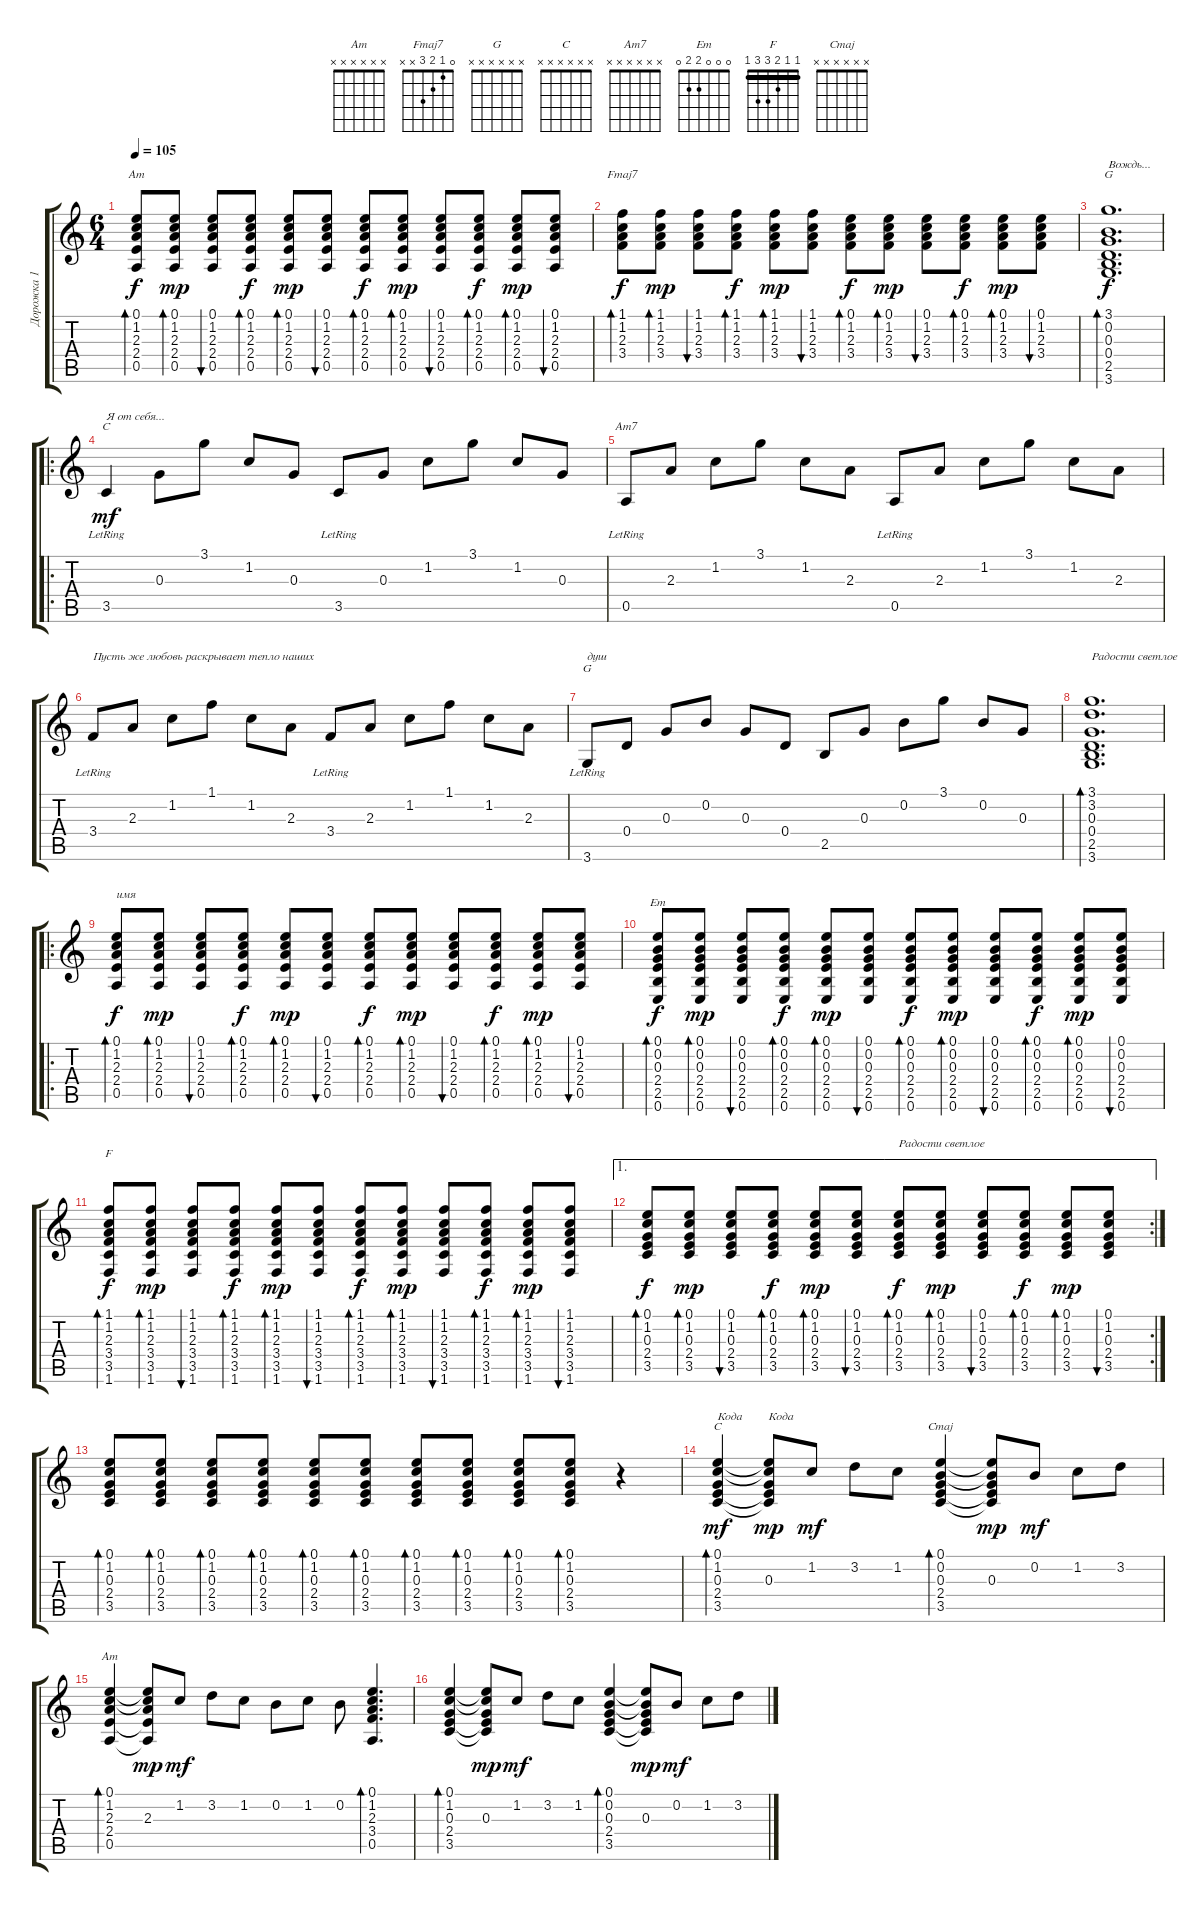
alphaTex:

\track ("Дорожка 1" "Дорожка 1") {instrument acousticguitarsteel}
\staff {score tabs}
\tuning (E4 B3 G3 D3 A2 E2) {hide}
\chord ("Am" 0 1 2 2 0 x)
\chord ("Fmaj7" 0 1 2 3 x x)
\chord ("G" 3 0 0 0 2 3)
\chord ("C" 0 1 0 2 3 x)
\chord ("Am7" x x x x x x)
\chord ("G" x x x x x x)
\chord ("Em" 0 0 0 2 2 0)
\chord ("F" 1 1 2 3 3 1) {barre 1}
\chord ("C" x x x x x x)
\chord ("Cmaj" x x x x x x)
\chord ("Am" x x x x x x)
\ts (6 4)
\tempo 105
\clef g2
\ks c
(0.1 1.2 2.3 2.4 0.5).8{bd 60 ch "Am" dy f} (0.1 1.2 2.3 2.4 0.5).8{bd 60 dy mp} (0.1 1.2 2.3 2.4 0.5).8{bu 60} (0.1 1.2 2.3 2.4 0.5).8{bd 60 dy f} (0.1 1.2 2.3 2.4 0.5).8{bd 60 dy mp} (0.1 1.2 2.3 2.4 0.5).8{bu 60} (0.1 1.2 2.3 2.4 0.5).8{bd 60 dy f} (0.1 1.2 2.3 2.4 0.5).8{bd 60 dy mp} (0.1 1.2 2.3 2.4 0.5).8{bu 60} (0.1 1.2 2.3 2.4 0.5).8{bd 60 dy f} (0.1 1.2 2.3 2.4 0.5).8{bd 60 dy mp} (0.1 1.2 2.3 2.4 0.5).8{bu 60} |
(1.1 1.2 2.3 3.4).8{bd 60 ch "Fmaj7" dy f} (1.1 1.2 2.3 3.4).8{bd 60 dy mp} (1.1 1.2 2.3 3.4).8{bu 60} (1.1 1.2 2.3 3.4).8{bd 60 dy f} (1.1 1.2 2.3 3.4).8{bd 60 dy mp} (1.1 1.2 2.3 3.4).8{bu 60} (0.1 1.2 2.3 3.4).8{bd 60 dy f} (0.1 1.2 2.3 3.4).8{bd 60 dy mp} (0.1 1.2 2.3 3.4).8{bu 60} (0.1 1.2 2.3 3.4).8{bd 60 dy f} (0.1 1.2 2.3 3.4).8{bd 60 dy mp} (0.1 1.2 2.3 3.4).8{bu 60} |
(3.1 0.2 0.3 0.4 2.5 3.6).1{d bd 60 ch "G" txt "Вождь..." dy f} |
\ro
3.5{lr}.4{ch "C" txt "Я от себя..." dy mf} 0.3.8 3.1.8 1.2.8 0.3.8 3.5{lr}.8 0.3.8 1.2.8 3.1.8 1.2.8 0.3.8 |
0.5{lr}.8{ch "Am7"} 2.3.8 1.2.8 3.1.8 1.2.8 2.3.8 0.5{lr}.8 2.3.8 1.2.8 3.1.8 1.2.8 2.3.8 |
3.4{lr}.8{txt "Пусть же любовь раскрывает тепло наших"} 2.3.8 1.2.8 1.1.8 1.2.8 2.3.8 3.4{lr}.8 2.3.8 1.2.8 1.1.8 1.2.8 2.3.8 |
3.6{lr}.8{ch "G" txt "душ"} 0.4.8 0.3.8 0.2.8 0.3.8 0.4.8 2.5.8 0.3.8 0.2.8 3.1.8 0.2.8 0.3.8 |
(3.1 3.2 0.3 0.4 2.5 3.6).1{d bd 240 txt "Радости светлое"} |
\ro
(0.1 1.2 2.3 2.4 0.5).8{bd 60 txt "имя" dy f} (0.1 1.2 2.3 2.4 0.5).8{bd 60 dy mp} (0.1 1.2 2.3 2.4 0.5).8{bu 60} (0.1 1.2 2.3 2.4 0.5).8{bd 60 dy f} (0.1 1.2 2.3 2.4 0.5).8{bd 60 dy mp} (0.1 1.2 2.3 2.4 0.5).8{bu 60} (0.1 1.2 2.3 2.4 0.5).8{bd 60 dy f} (0.1 1.2 2.3 2.4 0.5).8{bd 60 dy mp} (0.1 1.2 2.3 2.4 0.5).8{bu 60} (0.1 1.2 2.3 2.4 0.5).8{bd 60 dy f} (0.1 1.2 2.3 2.4 0.5).8{bd 60 dy mp} (0.1 1.2 2.3 2.4 0.5).8{bu 60} |
(0.1 0.2 0.3 2.4 2.5 0.6).8{bd 60 ch "Em" dy f} (0.1 0.2 0.3 2.4 2.5 0.6).8{bd 60 dy mp} (0.1 0.2 0.3 2.4 2.5 0.6).8{bu 60} (0.1 0.2 0.3 2.4 2.5 0.6).8{bd 60 dy f} (0.1 0.2 0.3 2.4 2.5 0.6).8{bd 60 dy mp} (0.1 0.2 0.3 2.4 2.5 0.6).8{bu 60} (0.1 0.2 0.3 2.4 2.5 0.6).8{bd 60 dy f} (0.1 0.2 0.3 2.4 2.5 0.6).8{bd 60 dy mp} (0.1 0.2 0.3 2.4 2.5 0.6).8{bu 60} (0.1 0.2 0.3 2.4 2.5 0.6).8{bd 60 dy f} (0.1 0.2 0.3 2.4 2.5 0.6).8{bd 60 dy mp} (0.1 0.2 0.3 2.4 2.5 0.6).8{bu 60} |
(1.1 1.2 2.3 3.4 3.5 1.6).8{bd 60 ch "F" dy f} (1.1 1.2 2.3 3.4 3.5 1.6).8{bd 60 dy mp} (1.1 1.2 2.3 3.4 3.5 1.6).8{bu 60} (1.1 1.2 2.3 3.4 3.5 1.6).8{bd 60 dy f} (1.1 1.2 2.3 3.4 3.5 1.6).8{bd 60 dy mp} (1.1 1.2 2.3 3.4 3.5 1.6).8{bu 60} (1.1 1.2 2.3 3.4 3.5 1.6).8{bd 60 dy f} (1.1 1.2 2.3 3.4 3.5 1.6).8{bd 60 dy mp} (1.1 1.2 2.3 3.4 3.5 1.6).8{bu 60} (1.1 1.2 2.3 3.4 3.5 1.6).8{bd 60 dy f} (1.1 1.2 2.3 3.4 3.5 1.6).8{bd 60 dy mp} (1.1 1.2 2.3 3.4 3.5 1.6).8{bu 60} |
\ae 1
\rc 2
(0.1 1.2 0.3 2.4 3.5).8{bd 60 dy f} (0.1 1.2 0.3 2.4 3.5).8{bd 60 dy mp} (0.1 1.2 0.3 2.4 3.5).8{bu 60} (0.1 1.2 0.3 2.4 3.5).8{bd 60 dy f} (0.1 1.2 0.3 2.4 3.5).8{bd 60 dy mp} (0.1 1.2 0.3 2.4 3.5).8{bu 60} (0.1 1.2 0.3 2.4 3.5).8{bd 60 txt "Радости светлое" dy f} (0.1 1.2 0.3 2.4 3.5).8{bd 60 dy mp} (0.1 1.2 0.3 2.4 3.5).8{bu 60} (0.1 1.2 0.3 2.4 3.5).8{bd 60 dy f} (0.1 1.2 0.3 2.4 3.5).8{bd 60 dy mp} (0.1 1.2 0.3 2.4 3.5).8{bu 60} |
(0.1 1.2 0.3 2.4 3.5).8{bd 60} (0.1 1.2 0.3 2.4 3.5).8{bd 60} (0.1 1.2 0.3 2.4 3.5).8{bd 60} (0.1 1.2 0.3 2.4 3.5).8{bd 60} (0.1 1.2 0.3 2.4 3.5).8{bd 60} (0.1 1.2 0.3 2.4 3.5).8{bd 60} (0.1 1.2 0.3 2.4 3.5).8{bd 60} (0.1 1.2 0.3 2.4 3.5).8{bd 60} (0.1 1.2 0.3 2.4 3.5).8{bd 60} (0.1 1.2 0.3 2.4 3.5).8{bd 60} r.4 |
(0.1 1.2 0.3 2.4 3.5).4{bd 240 ch "C" txt "Кода" dy mf} (0.1{t} 1.2{t} 0.3 2.4{t} 3.5{t}).8{txt "Кода" dy mp} 1.2.8{dy mf} 3.2.8 1.2.8 (0.1 0.2 0.3 2.4 3.5).4{bd 120 ch "Cmaj"} (0.1{t} 0.2{t} 0.3 2.4{t} 3.5{t}).8{dy mp} 0.2.8{dy mf} 1.2.8 3.2.8 |
(0.1 1.2 2.3 2.4 0.5).4{bd 60 ch "Am"} (0.1{t} 1.2{t} 2.3 2.4{t} 0.5{t}).8{dy mp} 1.2.8{dy mf} 3.2.8 1.2.8 0.2.8 1.2.8 0.2.8 (0.1 1.2 2.3 3.4 0.5).4{d bd 60} |
(0.1 1.2 0.3 2.4 3.5).4{bd 60} (0.1{t} 1.2{t} 0.3 2.4{t} 3.5{t}).8{dy mp} 1.2.8{dy mf} 3.2.8 1.2.8 (0.1 0.2 0.3 2.4 3.5).4{bd 120} (0.1{t} 0.2{t} 0.3 2.4{t} 3.5{t}).8{dy mp} 0.2.8{dy mf} 1.2.8 3.2.8
